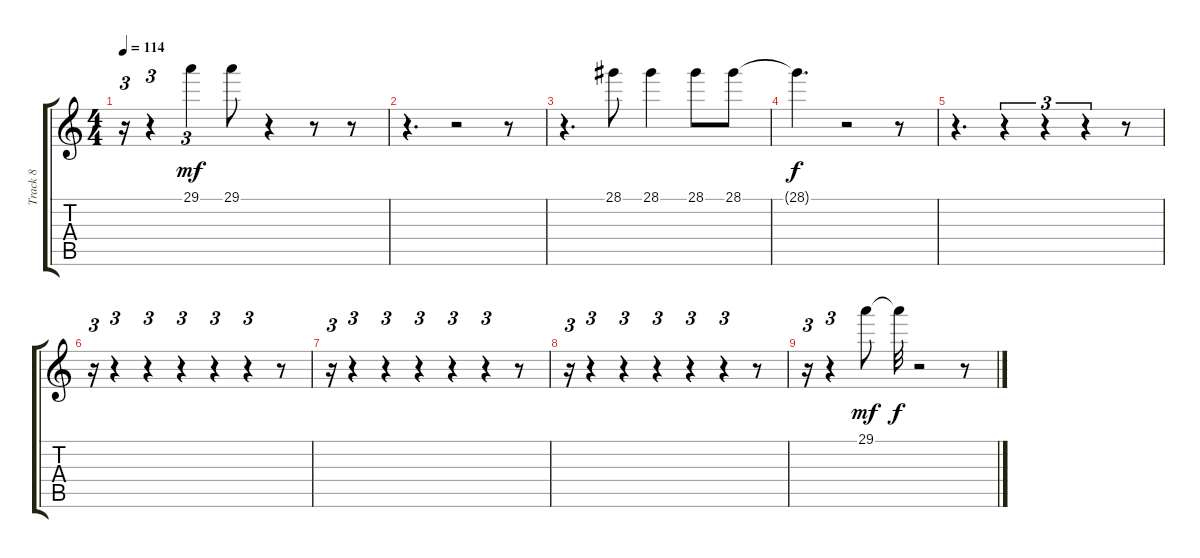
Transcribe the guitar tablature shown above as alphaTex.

\track ("Track 8" "Track 8") {instrument musicbox}
\staff {score tabs}
\tuning (E4 B3 G3 D3 A2 E2) {hide}
\ts (4 4)
\tempo 114
\clef g2
\ks c
r.16{tu (3 2) dy mf} r.4{tu (3 2)} 29.1.4{tu (3 2)} 29.1.8 r.4 r.8 r.8 |
r.4{d} r.2 r.8 |
r.4{d} 28.1.8 28.1.4 28.1.8 28.1.8 |
28.1{t}.4{d dy f} r.2 r.8 |
r.4{d} r.4{tu (3 2)} r.4{tu (3 2)} r.4{tu (3 2)} r.8 |
r.16{tu (3 2)} r.4{tu (3 2)} r.4{tu (3 2)} r.4{tu (3 2)} r.4{tu (3 2)} r.4{tu (3 2)} r.8 |
r.16{tu (3 2)} r.4{tu (3 2)} r.4{tu (3 2)} r.4{tu (3 2)} r.4{tu (3 2)} r.4{tu (3 2)} r.8 |
r.16{tu (3 2)} r.4{tu (3 2)} r.4{tu (3 2)} r.4{tu (3 2)} r.4{tu (3 2)} r.4{tu (3 2)} r.8 |
r.16{tu (3 2)} r.4{tu (3 2)} 29.1.8{dy mf} 29.1{t}.32{dy f} r.2 r.8
